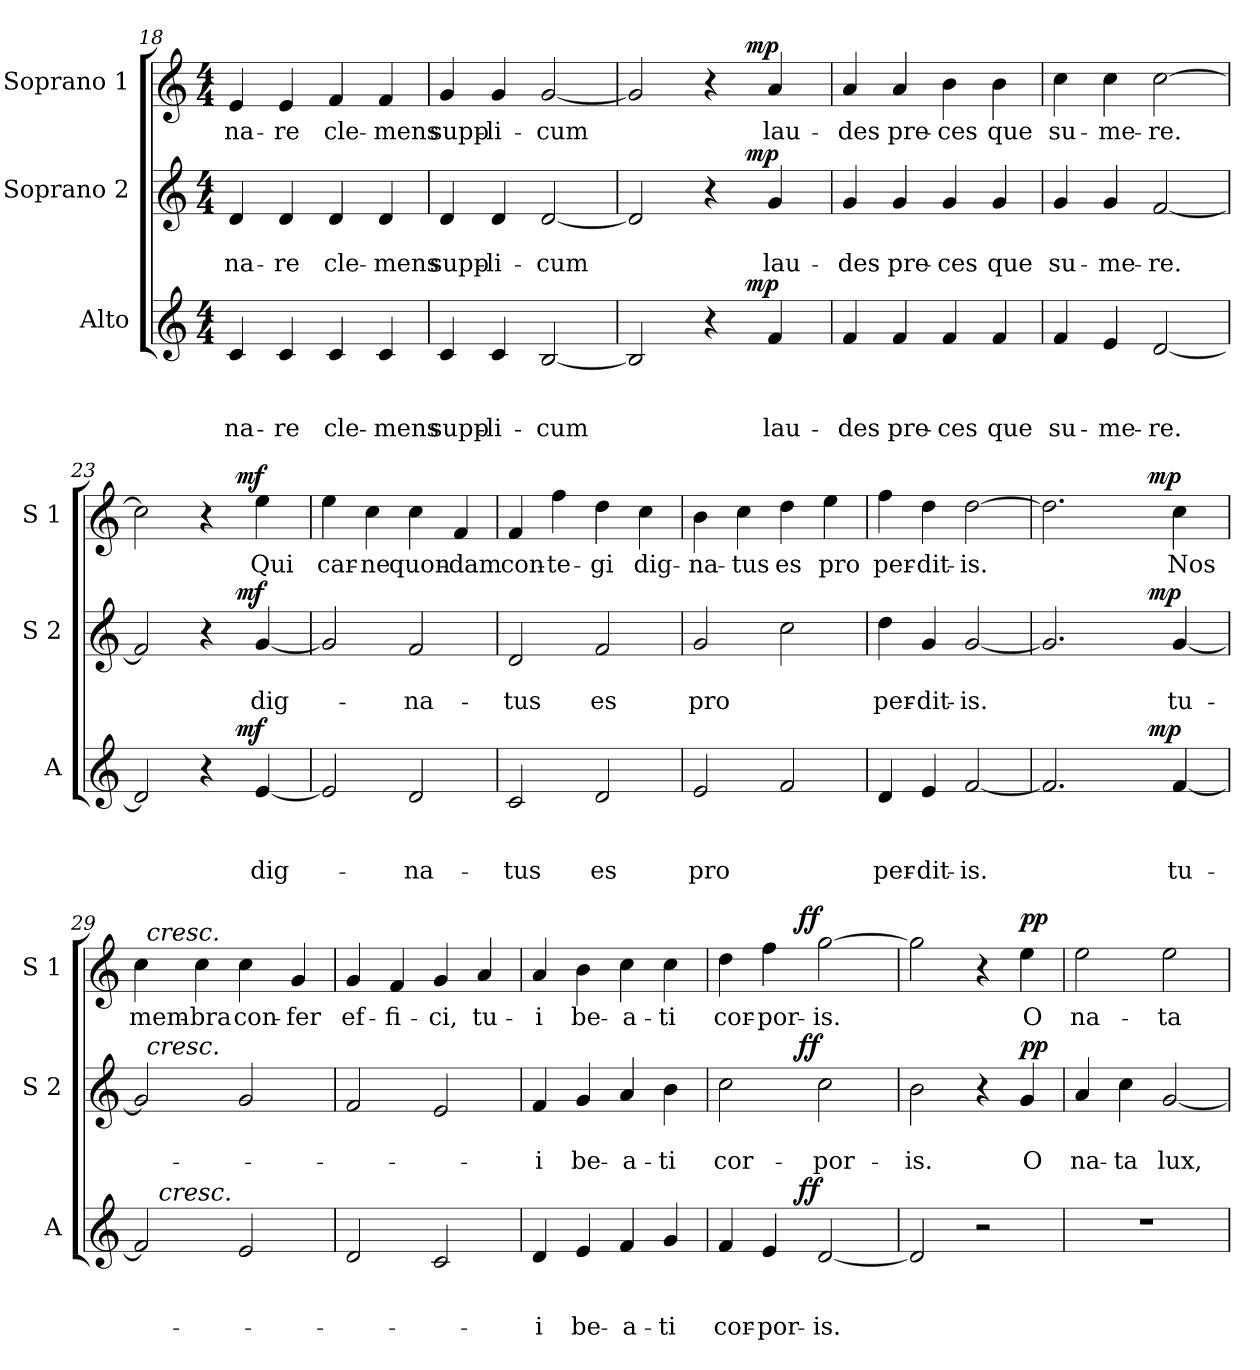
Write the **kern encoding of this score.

**kern	**text	**text	**text	**dynam	**kern	**text	**text	**dynam	**kern	**text	**dynam
*part3	*part3	*part3	*part3	*part3	*part2	*part2	*part2	*part2	*part1	*part1	*part1
*staff3	*staff3	*staff3	*staff3	*staff3	*staff2	*staff2	*staff2	*staff2	*staff1	*staff1	*staff1
*I"Alto	*	*	*	*	*I"Soprano 2	*	*	*	*I"Soprano 1	*	*
*I'A	*	*	*	*	*I'S 2	*	*	*	*I'S 1	*	*
*clefG2	*	*	*	*	*clefG2	*	*	*	*clefG2	*	*
*k[]	*	*	*	*	*k[]	*	*	*	*k[]	*	*
*C:	*	*	*	*	*C:	*	*	*	*C:	*	*
*M4/4	*	*	*	*	*M4/4	*	*	*	*M4/4	*	*
=18	=18	=18	=18	=18	=18	=18	=18	=18	=18	=18	=18
!	!	!	!LO:LY:b	!	!	!	!LO:LY:b	!	!	!LO:LY:b	!
4c/	.	.	-na-	.	4d/	.	-na-	.	4e/	-na-	.
!	!	!	!LO:LY:b	!	!	!	!LO:LY:b	!	!	!LO:LY:b	!
4c/	.	.	-re	.	4d/	.	-re	.	4e/	-re	.
!	!	!	!LO:LY:b	!	!	!	!LO:LY:b	!	!	!LO:LY:b	!
4c/	.	.	cle-	.	4d/	.	cle-	.	4f/	cle-	.
!	!	!	!LO:LY:b	!	!	!	!LO:LY:b	!	!	!LO:LY:b	!
4c/	.	.	-mens	.	4d/	.	-mens	.	4f/	-mens	.
!!LO:PB:g=z
=19	=19	=19	=19	=19	=19	=19	=19	=19	=19	=19	=19
!	!	!	!LO:LY:b	!	!	!	!LO:LY:b	!	!	!LO:LY:b	!
4c/	.	.	supp-	.	4d/	.	supp-	.	4g/	supp-	.
!	!	!	!LO:LY:b:rj	!	!	!	!LO:LY:b:rj	!	!	!LO:LY:b:rj	!
4c/	.	.	-li-	.	4d/	.	-li-	.	4g/	-li-	.
!	!	!	!LO:LY:b	!	!	!	!LO:LY:b	!	!	!LO:LY:b	!
[<2B/	.	.	-cum	.	[<2d/	.	-cum	.	[<2g/	-cum	.
=20	=20	=20	=20	=20	=20	=20	=20	=20	=20	=20	=20
*^	*	*	*	*	*^	*	*	*	*^	*	*
2B/]	2ryy	.	.	.	.	2d/]	2ryy	.	.	.	2g/]	2ryy	.	.
4r	8.ryy	.	.	.	.	4r	8.ryy	.	.	.	4r	8.ryy	.	.
!	!	!	!	!	!LO:DY:a	!	!	!	!	!LO:DY:a	!	!	!	!LO:DY:a
.	4ryy	.	.	.	mp	.	4ryy	.	.	mp	.	4ryy	.	mp
!	!	!	!	!LO:LY:b	!	!	!	!	!LO:LY:b	!	!	!	!LO:LY:b	!
4f/	.	.	.	lau-	.	4g/	.	.	lau-	.	4a/	.	lau-	.
.	16ryy	.	.	.	.	.	16ryy	.	.	.	.	16ryy	.	.
=21	=21	=21	=21	=21	=21	=21	=21	=21	=21	=21	=21	=21	=21	=21
!	!	!	!	!LO:LY:b	!	!	!	!	!LO:LY:b	!	!	!	!LO:LY:b	!
*v	*v	*	*	*	*	*	*	*	*	*	*v	*v	*	*
*	*	*	*	*	*v	*v	*	*	*	*	*	*
4f/	.	.	-des	.	4g/	.	-des	.	4a/	-des	.
!	!	!	!LO:LY:b	!	!	!	!LO:LY:b	!	!	!LO:LY:b	!
4f/	.	.	pre-	.	4g/	.	pre-	.	4a/	pre-	.
!	!	!	!LO:LY:b	!	!	!	!LO:LY:b	!	!	!LO:LY:b	!
4f/	.	.	-ces	.	4g/	.	-ces	.	4b\	-ces	.
!	!	!	!LO:LY:b	!	!	!	!LO:LY:b	!	!	!LO:LY:b	!
4f/	.	.	que	.	4g/	.	que	.	4b\	que	.
=22	=22	=22	=22	=22	=22	=22	=22	=22	=22	=22	=22
!	!	!	!LO:LY:b	!	!	!	!LO:LY:b	!	!	!LO:LY:b	!
4f/	.	.	su-	.	4g/	.	su-	.	4cc\	su-	.
!	!	!	!LO:LY:b	!	!	!	!LO:LY:b	!	!	!LO:LY:b	!
4e/	.	.	-me-	.	4g/	.	-me-	.	4cc\	-me-	.
!	!	!	!LO:LY:b	!	!	!	!LO:LY:b	!	!	!LO:LY:b	!
[<2d/	.	.	-re.	.	[<2f/	.	-re.	.	[>2cc\	-re.	.
=23	=23	=23	=23	=23	=23	=23	=23	=23	=23	=23	=23
*^	*	*	*	*	*^	*	*	*	*^	*	*
2d/]	2ryy	.	.	.	.	2f/]	2ryy	.	.	.	2cc\]	2ryy	.	.
4r	8.ryy	.	.	.	.	4r	8.ryy	.	.	.	4r	8.ryy	.	.
!	!	!	!	!	!LO:DY:a	!	!	!	!	!LO:DY:a	!	!	!	!LO:DY:a
.	4ryy	.	.	.	mf	.	4ryy	.	.	mf	.	4ryy	.	mf
!	!	!	!	!LO:LY:b	!	!	!	!	!LO:LY:b	!	!	!	!LO:LY:b	!
[<4e/	.	.	.	dig-	.	[<4g/	.	.	dig-	.	4ee\	.	Qui	.
.	16ryy	.	.	.	.	.	16ryy	.	.	.	.	16ryy	.	.
=24	=24	=24	=24	=24	=24	=24	=24	=24	=24	=24	=24	=24	=24	=24
!	!	!	!	!	!	!	!	!	!	!	!	!	!LO:LY:b	!
*v	*v	*	*	*	*	*	*	*	*	*	*v	*v	*	*
*	*	*	*	*	*v	*v	*	*	*	*	*	*
2e/]	.	.	.	.	2g/]	.	.	.	4ee\	car-	.
!	!	!	!	!	!	!	!	!	!	!LO:LY:b	!
.	.	.	.	.	.	.	.	.	4cc\	-ne	.
!	!	!	!LO:LY:b	!	!	!	!LO:LY:b	!	!	!LO:LY:b	!
2d/	.	.	-na-	.	2f/	.	-na-	.	4cc\	quon-	.
!	!	!	!	!	!	!	!	!	!	!LO:LY:b:rj	!
.	.	.	.	.	.	.	.	.	4f/	-dam	.
!!LO:LB:g=z
=25	=25	=25	=25	=25	=25	=25	=25	=25	=25	=25	=25
!	!	!	!LO:LY:b	!	!	!	!LO:LY:b	!	!	!LO:LY:b	!
2c/	.	.	-tus	.	2d/	.	-tus	.	4f/	con-	.
!	!	!	!	!	!	!	!	!	!	!LO:LY:b	!
.	.	.	.	.	.	.	.	.	4ff\	-te-	.
!	!	!	!LO:LY:b	!	!	!	!LO:LY:b	!	!	!LO:LY:b	!
2d/	.	.	es	.	2f/	.	es	.	4dd\	-gi	.
!	!	!	!	!	!	!	!	!	!	!LO:LY:b	!
.	.	.	.	.	.	.	.	.	4cc\	dig-	.
=26	=26	=26	=26	=26	=26	=26	=26	=26	=26	=26	=26
!	!	!	!LO:LY:b	!	!	!	!LO:LY:b	!	!	!LO:LY:b	!
2e/	.	.	pro	.	2g/	.	pro	.	4b\	-na-	.
!	!	!	!	!	!	!	!	!	!	!LO:LY:b	!
.	.	.	.	.	.	.	.	.	4cc\	-tus	.
!	!	!	!	!	!	!	!	!	!	!LO:LY:b	!
2f/	.	.	.	.	2cc\	.	.	.	4dd\	es	.
!	!	!	!	!	!	!	!	!	!	!LO:LY:b	!
.	.	.	.	.	.	.	.	.	4ee\	pro	.
=27	=27	=27	=27	=27	=27	=27	=27	=27	=27	=27	=27
!	!	!	!LO:LY:b	!	!	!	!LO:LY:b	!	!	!LO:LY:b	!
4d/	.	.	per-	.	4dd\	.	per-	.	4ff\	per-	.
!	!	!	!LO:LY:b	!	!	!	!LO:LY:b	!	!	!LO:LY:b	!
4e/	.	.	-dit-	.	4g/	.	-dit-	.	4dd\	-dit-	.
!	!	!	!LO:LY:b	!	!	!	!LO:LY:b	!	!	!LO:LY:b	!
[<2f/	.	.	-is.	.	[<2g/	.	-is.	.	[>2dd\	-is.	.
=28	=28	=28	=28	=28	=28	=28	=28	=28	=28	=28	=28
*^	*	*	*	*	*^	*	*	*	*^	*	*
2.f/]	2ryy	.	.	.	.	2.g/]	2ryy	.	.	.	2.dd\]	2ryy	.	.
.	8ryy	.	.	.	.	.	8ryy	.	.	.	.	8ryy	.	.
.	32ryy	.	.	.	.	.	32ryy	.	.	.	.	32ryy	.	.
!	!	!	!	!	!LO:DY:a	!	!	!	!	!LO:DY:a	!	!	!	!LO:DY:a
.	4ryy	.	.	.	mp	.	4ryy	.	.	mp	.	4ryy	.	mp
!	!	!	!	!LO:LY:b	!	!	!	!	!LO:LY:b	!	!	!	!LO:LY:b	!
[<4f/	.	.	.	tu-	.	[<4g/	.	.	tu-	.	4cc\	.	Nos	.
.	16.ryy	.	.	.	.	.	16.ryy	.	.	.	.	16.ryy	.	.
=29	=29	=29	=29	=29	=29	=29	=29	=29	=29	=29	=29	=29	=29	=29
!	!	!	!	!	!	!	!	!	!	!	!	!	!LO:LY:b	!
2f/]	16ryy	.	.	.	.	2g/]	32ryy	.	.	.	4cc\	32ryy	mem-	.
!	!	!	!	!	!	!	!	!	!	!	!	!LO:TX:a:i:t=cresc.	!	!
!	!	!	!	!	!	!	!LO:TX:a:i:t=cresc.	!	!	!	!	!	!	!
.	.	.	.	.	.	.	2ryy	.	.	.	.	2ryy	.	.
!	!LO:TX:a:i:t=cresc.	!	!	!	!	!	!	!	!	!	!	!	!	!
.	2...ryy	.	.	.	.	.	.	.	.	.	.	.	.	.
!	!	!	!	!	!	!	!	!	!	!	!	!	!LO:LY:b:rj	!
.	.	.	.	.	.	.	.	.	.	.	4cc\	.	-bra	.
!	!	!	!	!	!	!	!	!	!	!	!	!	!LO:LY:b	!
2e/	.	.	.	.	.	2g/	.	.	.	.	4cc\	.	con-	.
.	.	.	.	.	.	.	4...ryy	.	.	.	.	4...ryy	.	.
!	!	!	!	!	!	!	!	!	!	!	!	!	!LO:LY:b	!
.	.	.	.	.	.	.	.	.	.	.	4g/	.	-fer	.
=30	=30	=30	=30	=30	=30	=30	=30	=30	=30	=30	=30	=30	=30	=30
!	!	!	!	!	!	!	!	!	!	!	!	!	!LO:LY:b	!
*v	*v	*	*	*	*	*	*	*	*	*	*v	*v	*	*
*	*	*	*	*	*v	*v	*	*	*	*	*	*
2d/	.	.	.	.	2f/	.	.	.	4g/	ef-	.
!	!	!	!	!	!	!	!	!	!	!LO:LY:b	!
.	.	.	.	.	.	.	.	.	4f/	-fi-	.
!	!	!	!	!	!	!	!	!	!	!LO:LY:b	!
2c/	.	.	.	.	2e/	.	.	.	4g/	-ci,	.
!	!	!	!	!	!	!	!	!	!	!LO:LY:b	!
.	.	.	.	.	.	.	.	.	4a/	tu-	.
!!LO:LB:g=z
=31	=31	=31	=31	=31	=31	=31	=31	=31	=31	=31	=31
!	!	!	!LO:LY:b	!	!	!	!LO:LY:b	!	!	!LO:LY:b	!
4d/	.	.	-i	.	4f/	.	-i	.	4a/	-i	.
!	!	!	!LO:LY:b	!	!	!	!LO:LY:b	!	!	!LO:LY:b	!
4e/	.	.	be-	.	4g/	.	be-	.	4b\	be-	.
!	!	!	!LO:LY:b	!	!	!	!LO:LY:b	!	!	!LO:LY:b	!
4f/	.	.	-a-	.	4a/	.	-a-	.	4cc\	-a-	.
!	!	!	!LO:LY:b	!	!	!	!LO:LY:b	!	!	!LO:LY:b	!
4g/	.	.	-ti	.	4b\	.	-ti	.	4cc\	-ti	.
=32	=32	=32	=32	=32	=32	=32	=32	=32	=32	=32	=32
!	!	!	!LO:LY:b	!	!	!	!LO:LY:b	!	!	!LO:LY:b	!
*^	*	*	*	*	*^	*	*	*	*^	*	*
4f/	4..ryy	.	.	cor-	.	2cc\	4..ryy	.	cor-	.	4dd\	4..ryy	cor-	.
!	!	!	!	!LO:LY:b	!	!	!	!	!	!	!	!	!LO:LY:b	!
4e/	.	.	.	-por-	.	.	.	.	.	.	4ff\	.	-por-	.
!	!	!	!	!	!LO:DY:a	!	!	!	!	!LO:DY:a	!	!	!	!LO:DY:a
.	2ryy	.	.	.	ff	.	2ryy	.	.	ff	.	2ryy	.	ff
!	!	!	!	!LO:LY:b	!	!	!	!	!LO:LY:b	!	!	!	!LO:LY:b	!
[<2d/	.	.	.	-is.	.	2cc\	.	.	-por-	.	[>2gg\	.	-is.	.
.	16ryy	.	.	.	.	.	16ryy	.	.	.	.	16ryy	.	.
=33	=33	=33	=33	=33	=33	=33	=33	=33	=33	=33	=33	=33	=33	=33
!	!	!	!	!	!	!	!	!	!LO:LY:b	!	!	!	!	!
*v	*v	*	*	*	*	*	*	*	*	*	*v	*v	*	*
*	*	*	*	*	*v	*v	*	*	*	*	*	*
2d/]	.	.	.	.	2b\	.	-is.	.	2gg\]	.	.
2r	.	.	.	.	4r	.	.	.	4r	.	.
!	!	!	!	!	!	!	!LO:LY:b	!LO:DY:a	!	!LO:LY:b	!LO:DY:a
.	.	.	.	.	4g/	.	O	pp	4ee\	O	pp
=34	=34	=34	=34	=34	=34	=34	=34	=34	=34	=34	=34
!	!	!	!	!	!	!	!LO:LY:b	!	!	!LO:LY:b	!
1r	.	.	.	.	4a/	.	na-	.	2ee\	na-	.
!	!	!	!	!	!	!	!LO:LY:b	!	!	!	!
.	.	.	.	.	4cc\	.	-ta	.	.	.	.
!	!	!	!	!	!	!	!LO:LY:b	!	!	!LO:LY:b	!
.	.	.	.	.	[<2g/	.	lux,	.	2ee\	-ta	.
=	=	=	=	=	=	=	=	=	=	=	=
*-	*-	*-	*-	*-	*-	*-	*-	*-	*-	*-	*-
